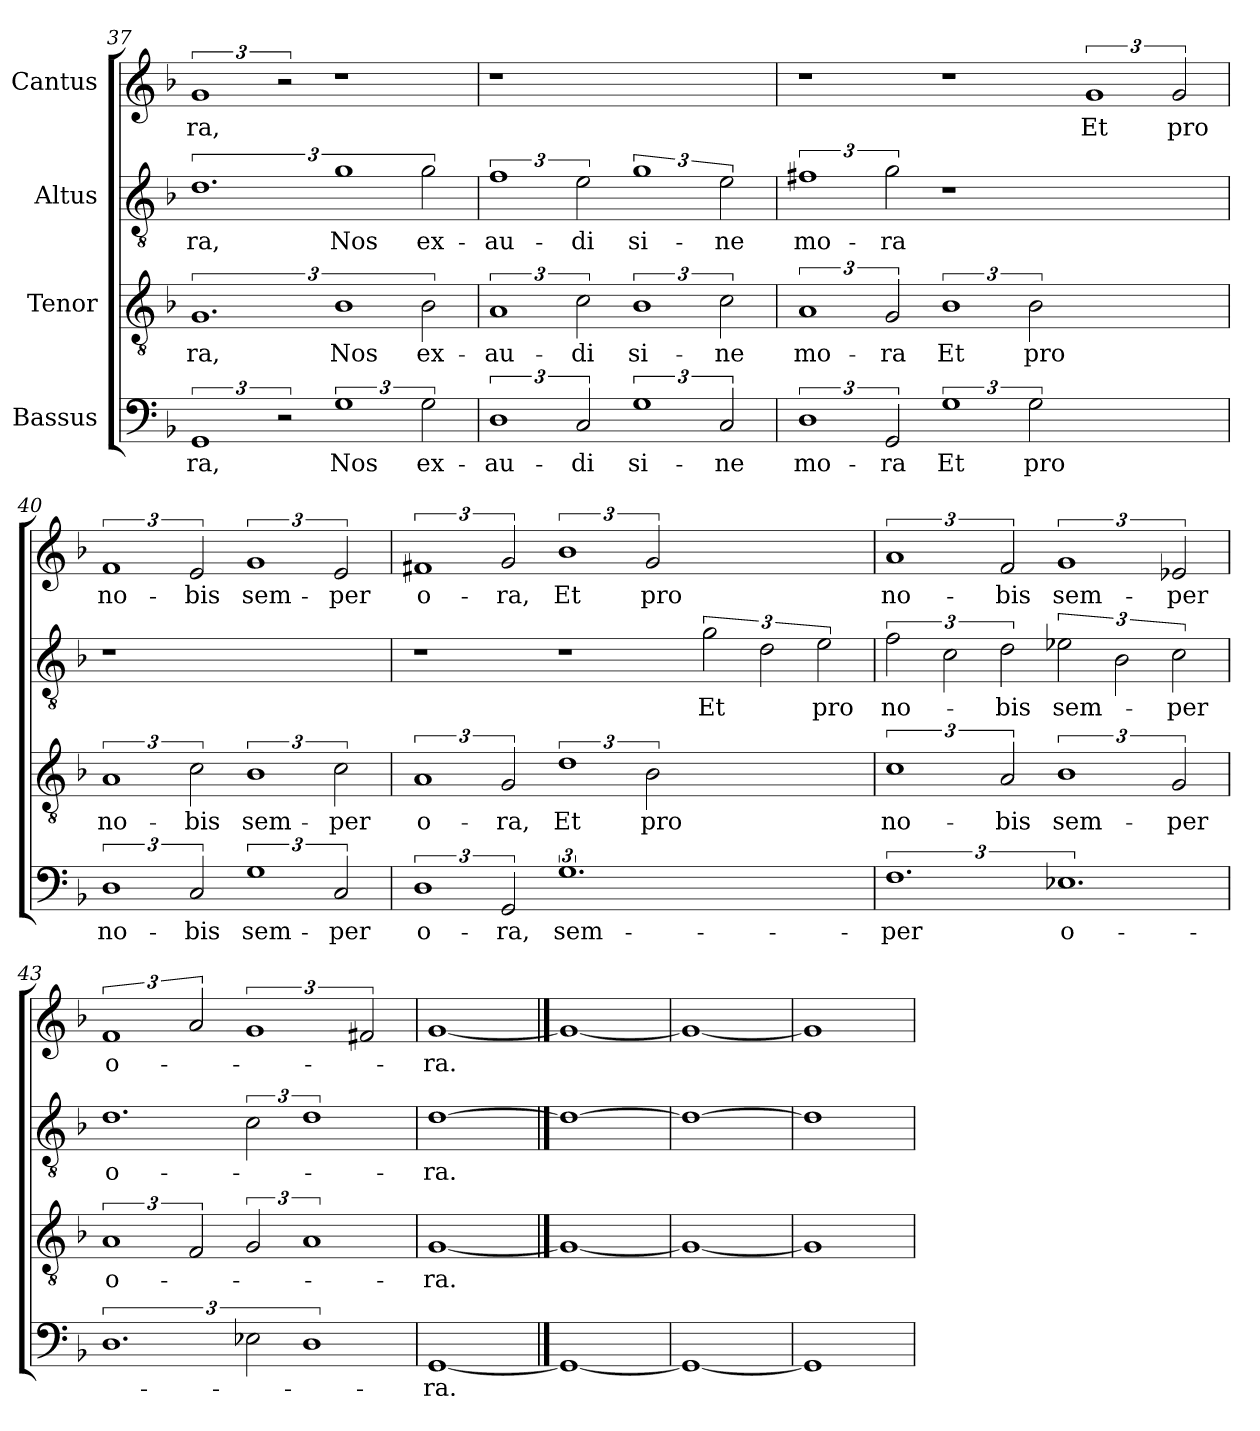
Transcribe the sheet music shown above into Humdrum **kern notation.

**kern	**text	**kern	**text	**kern	**text	**kern	**text
*part4	*part4	*part3	*part3	*part2	*part2	*part1	*part1
*staff4	*staff4	*staff3	*staff3	*staff2	*staff2	*staff1	*staff1
*I"Bassus	*	*I"Tenor	*	*I"Altus	*	*I"Cantus	*
*clefF4	*	*clefGv2	*	*clefGv2	*	*clefG2	*
*k[b-]	*	*k[b-]	*	*k[b-]	*	*k[b-]	*
*F:	*	*F:	*	*F:	*	*F:	*
=37	=37	=37	=37	=37	=37	=37	=37
3%2GG/	-ra,	3%2.G/	-ra,	3%2.d\	-ra,	3%2g/	-ra,
3r	.	.	.	.	.	3r	.
3%2G\	Nos	3%2B-\	Nos	3%2g\	Nos	1r	.
3G\	ex-	3B-\	ex-	3g\	ex-	.	.
=38	=38	=38	=38	=38	=38	=38	=38
3%2D\	-au-	3%2A/	-au-	3%2f\	-au-	1r	.
3C/	-di	3c\	-di	3e\	-di	.	.
3%2G\	si-	3%2B-\	si-	3%2g\	si-	1ryy	.
3C/	-ne	3c\	-ne	3e\	-ne	.	.
!!LO:LB:g=z
=39	=39	=39	=39	=39	=39	=39	=39
3%2D\	mo-	3%2A/	mo-	3%2f#X\	mo-	1r	.
3GG/	-ra	3G/	-ra	3g\	-ra	.	.
3%2G\	Et	3%2B-\	Et	1r	.	1r	.
3G\	pro	3B-\	pro	.	.	.	.
1ryy	.	1ryy	.	1ryy	.	3%2g/	Et
.	.	.	.	.	.	3g/	pro
=40	=40	=40	=40	=40	=40	=40	=40
3%2D\	no-	3%2A/	no-	1r	.	3%2f/	no-
3C/	-bis	3c\	-bis	.	.	3e/	-bis
3%2G\	sem-	3%2B-\	sem-	1ryy	.	3%2g/	sem-
3C/	-per	3c\	-per	.	.	3e/	-per
=41	=41	=41	=41	=41	=41	=41	=41
3%2D\	o-	3%2A/	o-	1r	.	3%2f#X/	o-
3GG/	-ra,	3G/	-ra,	.	.	3g/	-ra,
!	!LO:LY:i	!	!LO:LY:i	!	!	!	!LO:LY:i
3%2.G\	sem-	3%2d\	Et	1r	.	3%2b-\	Et
!	!	!	!LO:LY:i	!	!	!	!LO:LY:i
.	.	3B-\	pro	.	.	3g/	pro
1ryy	.	1ryy	.	3g\	Et	1ryy	.
.	.	.	.	3d\	.	.	.
.	.	.	.	3e\	pro	.	.
=42	=42	=42	=42	=42	=42	=42	=42
!	!LO:LY:i	!	!LO:LY:i	!	!	!	!LO:LY:i
3%2.F\	-per	3%2c\	no-	3f\	no-	3%2a/	no-
.	.	.	.	3c\	.	.	.
!	!	!	!LO:LY:i	!	!	!	!LO:LY:i
.	.	3A/	-bis	3d\	-bis	3f/	-bis
!	!LO:LY:i	!	!LO:LY:i	!	!	!	!LO:LY:i
3%2.E-X\	o-	3%2B-\	sem-	3e-X\	sem-	3%2g/	sem-
.	.	.	.	3B-\	.	.	.
!	!	!	!LO:LY:i	!	!	!	!LO:LY:i
.	.	3G/	-per	3c\	-per	3e-X/	-per
=43	=43	=43	=43	=43	=43	=43	=43
!	!	!	!LO:LY:i	!LO:N:vis=1.	!	!	!LO:LY:i
3%2.D\	.	3%2A/	o-	1d\	o-	3%2f/	o-
.	.	3F/	.	.	.	3a/	.
3E-X\	.	3G/	.	3c\	.	3%2g/	.
3%2D\	.	3%2A/	.	3%2d\	.	.	.
.	.	.	.	.	.	3f#X/	.
=44	=44	=44	=44	=44	=44	=44	=44
!	!LO:LY:i	!	!LO:LY:i	!	!	!	!LO:LY:i
[1GG/	-ra.	[1G/	-ra.	[1d\	-ra.	[1g/	-ra.
==45	==45	==45	==45	==45	==45	==45	==45
1GG/_	.	1G/_	.	1d\_	.	1g/_	.
=46	=46	=46	=46	=46	=46	=46	=46
1GG/_	.	1G/_	.	1d\_	.	1g/_	.
=47	=47	=47	=47	=47	=47	=47	=47
1GG/]	.	1G/]	.	1d\]	.	1g/]	.
=	=	=	=	=	=	=	=
*-	*-	*-	*-	*-	*-	*-	*-
